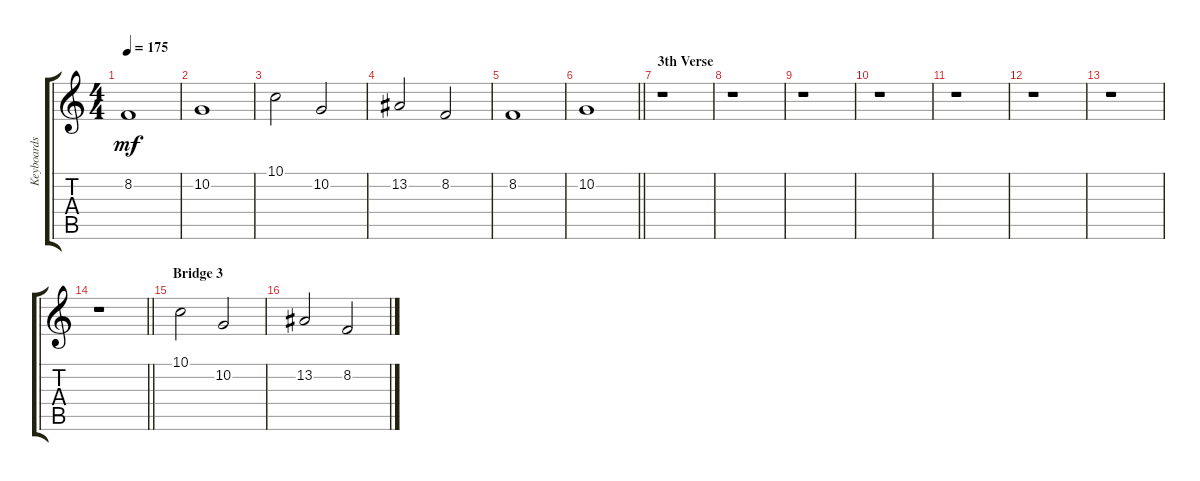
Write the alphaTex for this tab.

\track ("Keyboards 2" "Keyboards ") {instrument frenchhorn}
\staff {score tabs}
\tuning (D4 A3 F3 C3 G2 D2) {hide}
\ts (4 4)
\tempo 175
\clef g2
\ks c
8.2.1{dy mf} |
10.2.1 |
10.1.2 10.2.2 |
13.2.2 8.2.2 |
8.2.1 |
\barLineRight lightlight
10.2.1 |
\section ("" "3th Verse")
r.1 |
r.1 |
r.1 |
r.1 |
r.1 |
r.1 |
r.1 |
\barLineRight lightlight
r.1 |
\section ("" "Bridge 3")
10.1.2{volume 16 instrument frenchhorn} 10.2.2 |
13.2.2 8.2.2
